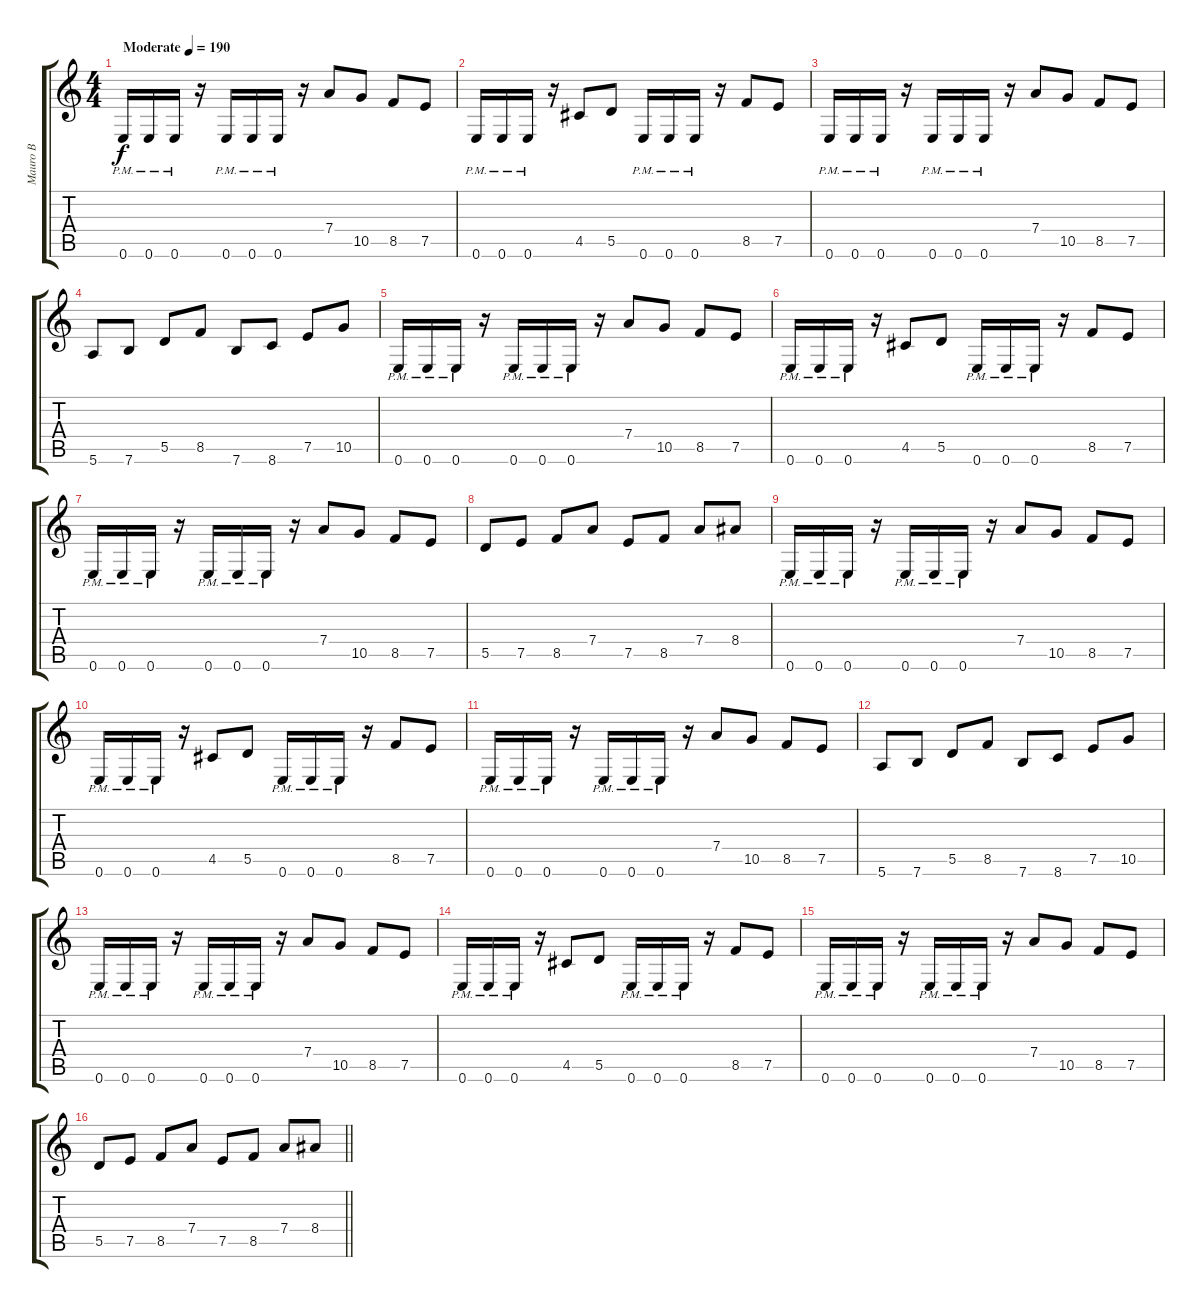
\track ("Mauro B" "Mauro B") {instrument overdrivenguitar}
\staff {score tabs}
\tuning (E4 B3 G3 D3 A2 E2) {hide}
\ts (4 4)
\tempo (190 "Moderate")
\clef g2
\ks c
0.6{pm}.16{dy f instrument overdrivenguitar} 0.6{pm}.16 0.6{pm}.16 r.16 0.6{pm}.16 0.6{pm}.16 0.6{pm}.16 r.16 7.4.8 10.5.8 8.5.8 7.5.8 |
0.6{pm}.16 0.6{pm}.16 0.6{pm}.16 r.16 4.5.8 5.5.8 0.6{pm}.16 0.6{pm}.16 0.6{pm}.16 r.16 8.5.8 7.5.8 |
0.6{pm}.16 0.6{pm}.16 0.6{pm}.16 r.16 0.6{pm}.16 0.6{pm}.16 0.6{pm}.16 r.16 7.4.8 10.5.8 8.5.8 7.5.8 |
5.6.8 7.6.8 5.5.8 8.5.8 7.6.8 8.6.8 7.5.8 10.5.8 |
0.6{pm}.16 0.6{pm}.16 0.6{pm}.16 r.16 0.6{pm}.16 0.6{pm}.16 0.6{pm}.16 r.16 7.4.8 10.5.8 8.5.8 7.5.8 |
0.6{pm}.16 0.6{pm}.16 0.6{pm}.16 r.16 4.5.8 5.5.8 0.6{pm}.16 0.6{pm}.16 0.6{pm}.16 r.16 8.5.8 7.5.8 |
0.6{pm}.16 0.6{pm}.16 0.6{pm}.16 r.16 0.6{pm}.16 0.6{pm}.16 0.6{pm}.16 r.16 7.4.8 10.5.8 8.5.8 7.5.8 |
5.5.8 7.5.8 8.5.8 7.4.8 7.5.8 8.5.8 7.4.8 8.4.8 |
0.6{pm}.16 0.6{pm}.16 0.6{pm}.16 r.16 0.6{pm}.16 0.6{pm}.16 0.6{pm}.16 r.16 7.4.8 10.5.8 8.5.8 7.5.8 |
0.6{pm}.16 0.6{pm}.16 0.6{pm}.16 r.16 4.5.8 5.5.8 0.6{pm}.16 0.6{pm}.16 0.6{pm}.16 r.16 8.5.8 7.5.8 |
0.6{pm}.16 0.6{pm}.16 0.6{pm}.16 r.16 0.6{pm}.16 0.6{pm}.16 0.6{pm}.16 r.16 7.4.8 10.5.8 8.5.8 7.5.8 |
5.6.8 7.6.8 5.5.8 8.5.8 7.6.8 8.6.8 7.5.8 10.5.8 |
0.6{pm}.16 0.6{pm}.16 0.6{pm}.16 r.16 0.6{pm}.16 0.6{pm}.16 0.6{pm}.16 r.16 7.4.8 10.5.8 8.5.8 7.5.8 |
0.6{pm}.16 0.6{pm}.16 0.6{pm}.16 r.16 4.5.8 5.5.8 0.6{pm}.16 0.6{pm}.16 0.6{pm}.16 r.16 8.5.8 7.5.8 |
0.6{pm}.16 0.6{pm}.16 0.6{pm}.16 r.16 0.6{pm}.16 0.6{pm}.16 0.6{pm}.16 r.16 7.4.8 10.5.8 8.5.8 7.5.8 |
\barLineRight lightlight
5.5.8 7.5.8 8.5.8 7.4.8 7.5.8 8.5.8 7.4.8 8.4.8
